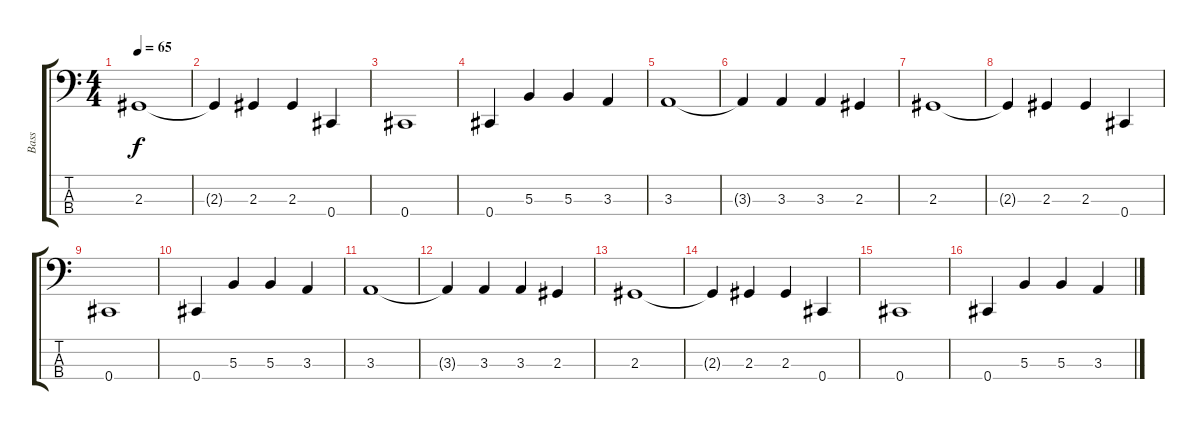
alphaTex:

\track ("Bass" "Bass") {instrument electricbasspick}
\staff {score tabs}
\tuning (E2 B1 Gb1 Db1) {hide}
\ts (4 4)
\tempo 65
\clef f4
\ks c
2.3.1{dy f} |
2.3{t}.4 2.3.4 2.3.4 0.4.4 |
0.4.1 |
0.4.4 5.3.4 5.3.4 3.3.4 |
3.3.1 |
3.3{t}.4 3.3.4 3.3.4 2.3.4 |
2.3.1 |
2.3{t}.4 2.3.4 2.3.4 0.4.4 |
0.4.1 |
0.4.4 5.3.4 5.3.4 3.3.4 |
3.3.1 |
3.3{t}.4 3.3.4 3.3.4 2.3.4 |
2.3.1 |
2.3{t}.4 2.3.4 2.3.4 0.4.4 |
0.4.1 |
0.4.4 5.3.4 5.3.4 3.3.4
